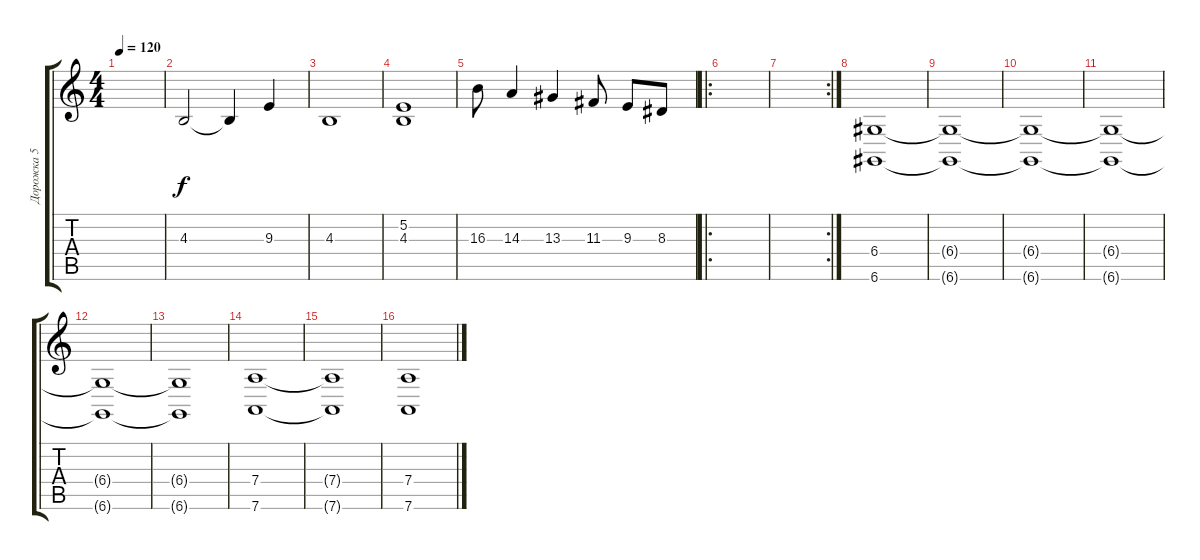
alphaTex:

\track ("Дорожка 5" "Дорожка 5") {instrument stringensemble1}
\staff {score tabs}
\tuning (E4 B3 G3 D3 A2 D2) {hide}
\ts (4 4)
\tempo 120
\clef g2
\ks c
|
4.3.2 4.3{t}.4 9.3.4 |
4.3.1 |
(5.2 4.3).1 |
16.3.8 14.3.4 13.3.4 11.3.8 9.3.8 8.3.8 |
\ro
|
\rc 2
|
(6.4 6.6).1{volume 12} |
(6.4{t} 6.6{t}).1 |
(6.4{t} 6.6{t}).1 |
(6.4{t} 6.6{t}).1 |
(6.4{t} 6.6{t}).1 |
(6.4{t} 6.6{t}).1 |
(7.4 7.6).1 |
(7.4{t} 7.6{t}).1 |
(7.4 7.6).1
